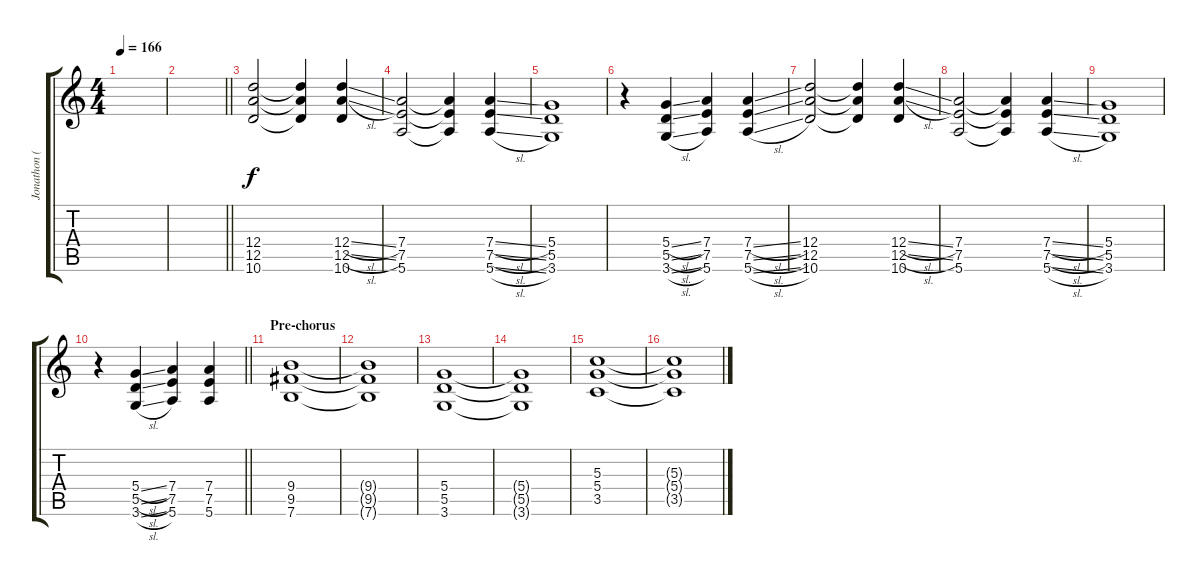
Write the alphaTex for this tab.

\track ("Jonathon (Rhythm Guitar)" "Jonathon (") {instrument distortionguitar}
\staff {score tabs}
\tuning (E4 B3 G3 D3 A2 E2) {hide}
\ts (4 4)
\tempo 166
\clef g2
\ks c
|
\barLineRight lightlight
|
(12.4 12.5 10.6).2 (12.4{t} 12.5{t} 10.6{t}).4 (12.4{sl} 12.5{sl} 10.6).4 |
(7.4 7.5 5.6).2 (7.4{t} 7.5{t} 5.6{t}).4 (7.4{sl} 7.5{sl} 5.6{sl}).4 |
(5.4 5.5 3.6).1 |
r.4 (5.4{sl} 5.5{sl} 3.6{sl}).4 (7.4 7.5 5.6).4 (7.4{sl} 7.5{sl} 5.6{sl}).4 |
(12.4 12.5 10.6).2 (12.4{t} 12.5{t} 10.6{t}).4 (12.4{sl} 12.5{sl} 10.6).4 |
(7.4 7.5 5.6).2 (7.4{t} 7.5{t} 5.6{t}).4 (7.4{sl} 7.5{sl} 5.6{sl}).4 |
(5.4 5.5 3.6).1 |
\barLineRight lightlight
r.4 (5.4{sl} 5.5{sl} 3.6{sl}).4 (7.4 7.5 5.6).4 (7.4 7.5 5.6).4 |
\section ("" "Pre-chorus")
(9.4 9.5 7.6).1 |
(9.4{t} 9.5{t} 7.6{t}).1 |
(5.4 5.5 3.6).1 |
(5.4{t} 5.5{t} 3.6{t}).1 |
(5.3 5.4 3.5).1 |
(5.3{t} 5.4{t} 3.5{t}).1
